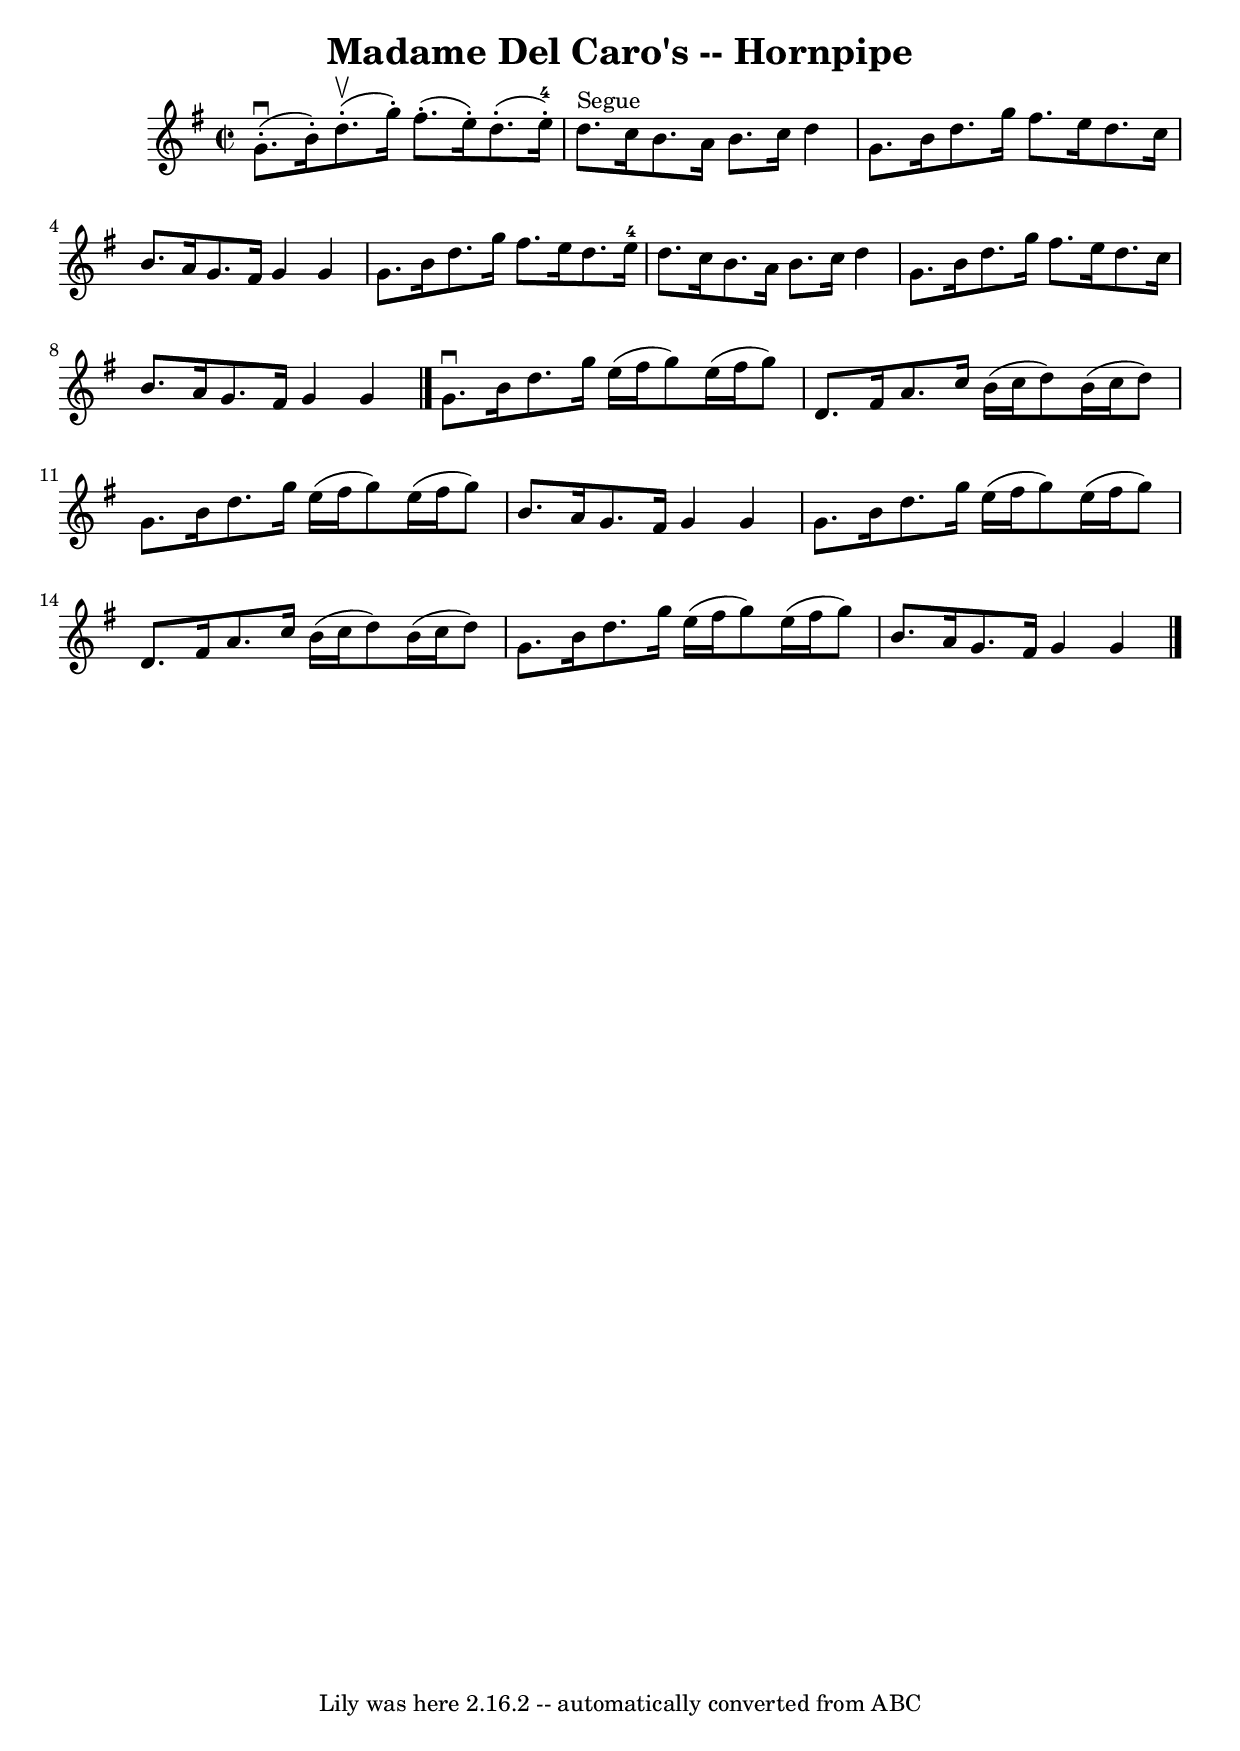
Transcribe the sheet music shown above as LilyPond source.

\version "2.16.2"
\include "Mammoth.ily"
\header {
  %% book = "Cole's 1000 Fiddle Tunes"
  crossRefNumber = "1"
  footnotes = ""
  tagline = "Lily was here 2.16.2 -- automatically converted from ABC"
  title = "Madame Del Caro's -- Hornpipe"

}
voicedefault =  {


  \override Staff.TimeSignature #'style = #'C
  \time 2/2 
  \key g \major
  g'8. (^\downbow-. b'16-.) d''8. (^\upbow-. g''16-.) fis''8. (-. e''16-.) d''8. (-. e''16-4-.) |
  d''8.^"Segue" c''16 b'8. a'16 b'8. c''16    
  d''4  |
  g'8. b'16 d''8. g''16 fis''8. e''16 d''8.  
  c''16  |
  b'8. a'16 g'8. fis'16 g'4 g'4  |
  
  g'8. b'16 d''8. g''16 fis''8. e''16 d''8. e''16-4  |
  d''8. c''16 b'8. a'16 b'8. c''16 d''4  |
  
  g'8. b'16 d''8. g''16 fis''8. e''16 d''8. c''16  |
  
  b'8. a'16 g'8. fis'16 g'4 g'4  \bar "|." g'8.^\downbow   
  b'16 d''8. g''16 e''16 (fis''16 g''8) e''16 (fis''16    
  g''8) |
  d'8. fis'16 a'8. c''16 b'16 (c''16 d''8) b'16 (c''16 d''8) |
  g'8. b'16 d''8. g''16    
  e''16 (fis''16 g''8) e''16 (fis''16 g''8) |
  b'8.   
  a'16 g'8. fis'16 g'4 g'4  |
  g'8. b'16 d''8.    
  g''16 e''16 (fis''16 g''8) e''16 (fis''16 g''8) |
  
  d'8. fis'16 a'8. c''16 b'16 (c''16 d''8) b'16 (
  c''16 d''8) |
  g'8. b'16 d''8. g''16 e''16 (
  fis''16 g''8) e''16 (fis''16 g''8) |
  b'8. a'16    
  g'8. fis'16 g'4 g'4  \bar "|."   

}

\score{
  <<

    \context Staff="default"
    {
      \voicedefault 
      
    }

  >>
  \layout {
    
  }
  \midi {
  }

}
